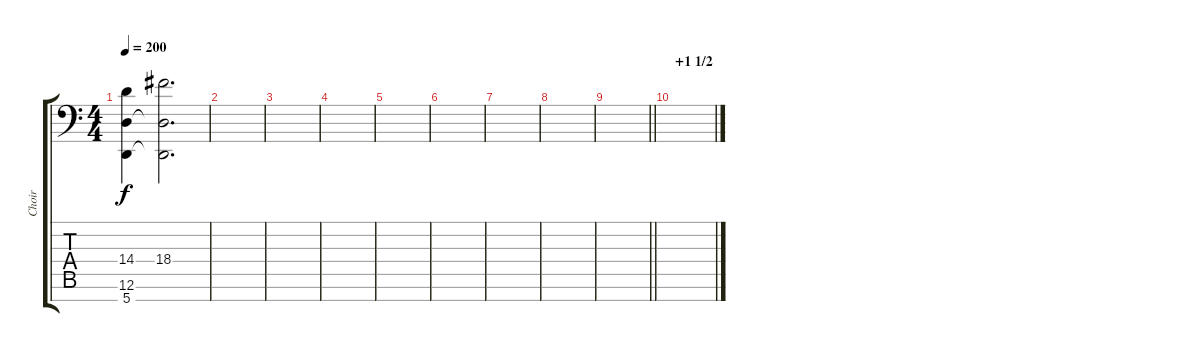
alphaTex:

\track ("Choir" "Choir") {instrument choiraahs}
\staff {score tabs}
\tuning (D4 A3 F3 C3 G2 D2 A1) {hide}
\ts (4 4)
\tempo 200
\clef f4
\ks c
(14.4 12.6 5.7).4{dy f} (18.4 12.6{t} 5.7{t}).2{d} |
|
|
|
|
|
|
|
\barLineRight lightlight
|
\section ("" "+1 1/2")
